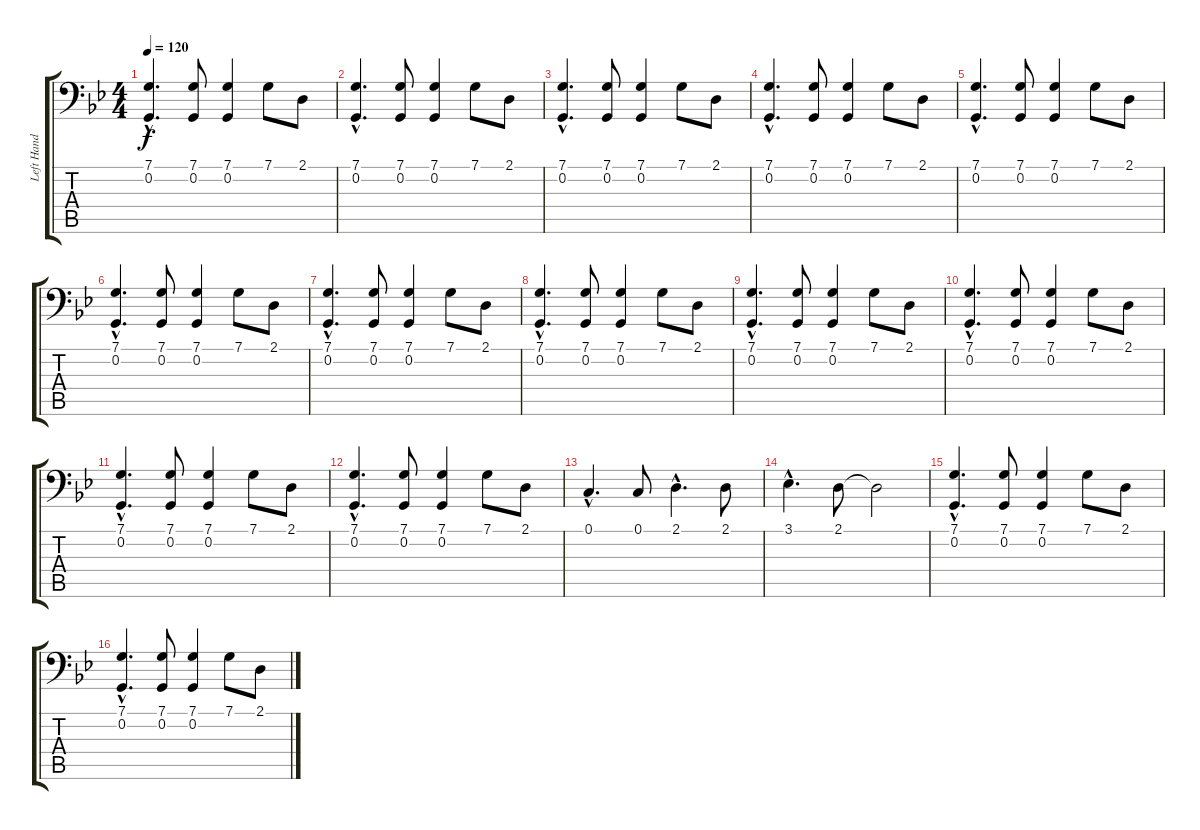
\track ("Left Hand" "Left Hand") {instrument electricgrandpiano}
\staff {score tabs}
\tuning (C3 G2 D2 A1 E1 B0) {hide}
\ts (4 4)
\tempo 120
\clef f4
\ks bb
(7.1{hac} 0.2{hac}).4{d dy f} (7.1 0.2).8 (7.1 0.2).4 7.1.8 2.1.8 |
(7.1{hac} 0.2{hac}).4{d} (7.1 0.2).8 (7.1 0.2).4 7.1.8 2.1.8 |
(7.1{hac} 0.2{hac}).4{d} (7.1 0.2).8 (7.1 0.2).4 7.1.8 2.1.8 |
(7.1{hac} 0.2{hac}).4{d} (7.1 0.2).8 (7.1 0.2).4 7.1.8 2.1.8 |
(7.1{hac} 0.2{hac}).4{d} (7.1 0.2).8 (7.1 0.2).4 7.1.8 2.1.8 |
(7.1{hac} 0.2{hac}).4{d} (7.1 0.2).8 (7.1 0.2).4 7.1.8 2.1.8 |
(7.1{hac} 0.2{hac}).4{d} (7.1 0.2).8 (7.1 0.2).4 7.1.8 2.1.8 |
(7.1{hac} 0.2{hac}).4{d} (7.1 0.2).8 (7.1 0.2).4 7.1.8 2.1.8 |
(7.1{hac} 0.2{hac}).4{d} (7.1 0.2).8 (7.1 0.2).4 7.1.8 2.1.8 |
(7.1{hac} 0.2{hac}).4{d} (7.1 0.2).8 (7.1 0.2).4 7.1.8 2.1.8 |
(7.1{hac} 0.2{hac}).4{d} (7.1 0.2).8 (7.1 0.2).4 7.1.8 2.1.8 |
(7.1{hac} 0.2{hac}).4{d} (7.1 0.2).8 (7.1 0.2).4 7.1.8 2.1.8 |
0.1{hac}.4{d} 0.1.8 2.1{hac}.4{d} 2.1.8 |
3.1{hac}.4{d} 2.1.8 2.1{t}.2 |
(7.1{hac} 0.2{hac}).4{d} (7.1 0.2).8 (7.1 0.2).4 7.1.8 2.1.8 |
(7.1{hac} 0.2{hac}).4{d} (7.1 0.2).8 (7.1 0.2).4 7.1.8 2.1.8
